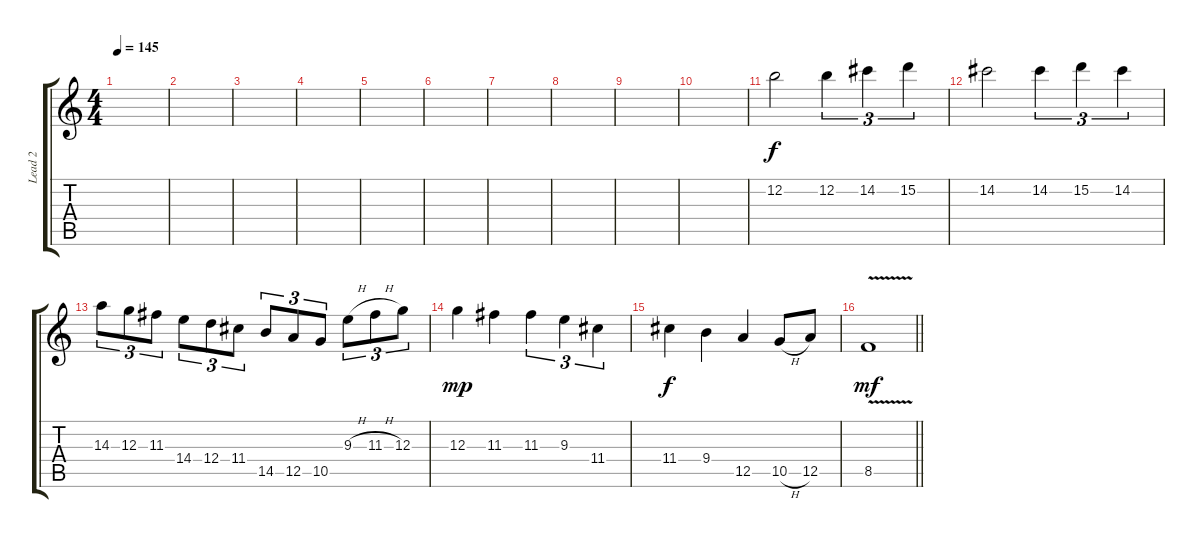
\track ("Lead 2" "Lead 2") {instrument distortionguitar}
\staff {score tabs}
\tuning (E4 B3 G3 D3 A2 E2) {hide}
\ts (4 4)
\tempo 145
\clef g2
\ks c
|
|
|
|
|
|
|
|
|
|
12.2.2 12.2.4{tu (3 2)} 14.2.4{tu (3 2)} 15.2.4{tu (3 2)} |
14.2.2 14.2.4{tu (3 2)} 15.2.4{tu (3 2)} 14.2.4{tu (3 2)} |
14.3.8{tu (3 2)} 12.3.8{tu (3 2)} 11.3.8{tu (3 2)} 14.4.8{tu (3 2)} 12.4.8{tu (3 2)} 11.4.8{tu (3 2)} 14.5.8{tu (3 2)} 12.5.8{tu (3 2)} 10.5.8{tu (3 2)} 9.3{h}.8{tu (3 2)} 11.3{h}.8{tu (3 2)} 12.3.8{tu (3 2)} |
12.3.4{dy mp} 11.3.4 11.3.4{tu (3 2)} 9.3.4{tu (3 2)} 11.4.4{tu (3 2)} |
11.4.4{dy f} 9.4.4 12.5.4 10.5{h}.8 12.5.8 |
\barLineRight lightlight
8.5{v}.1{dy mf}
